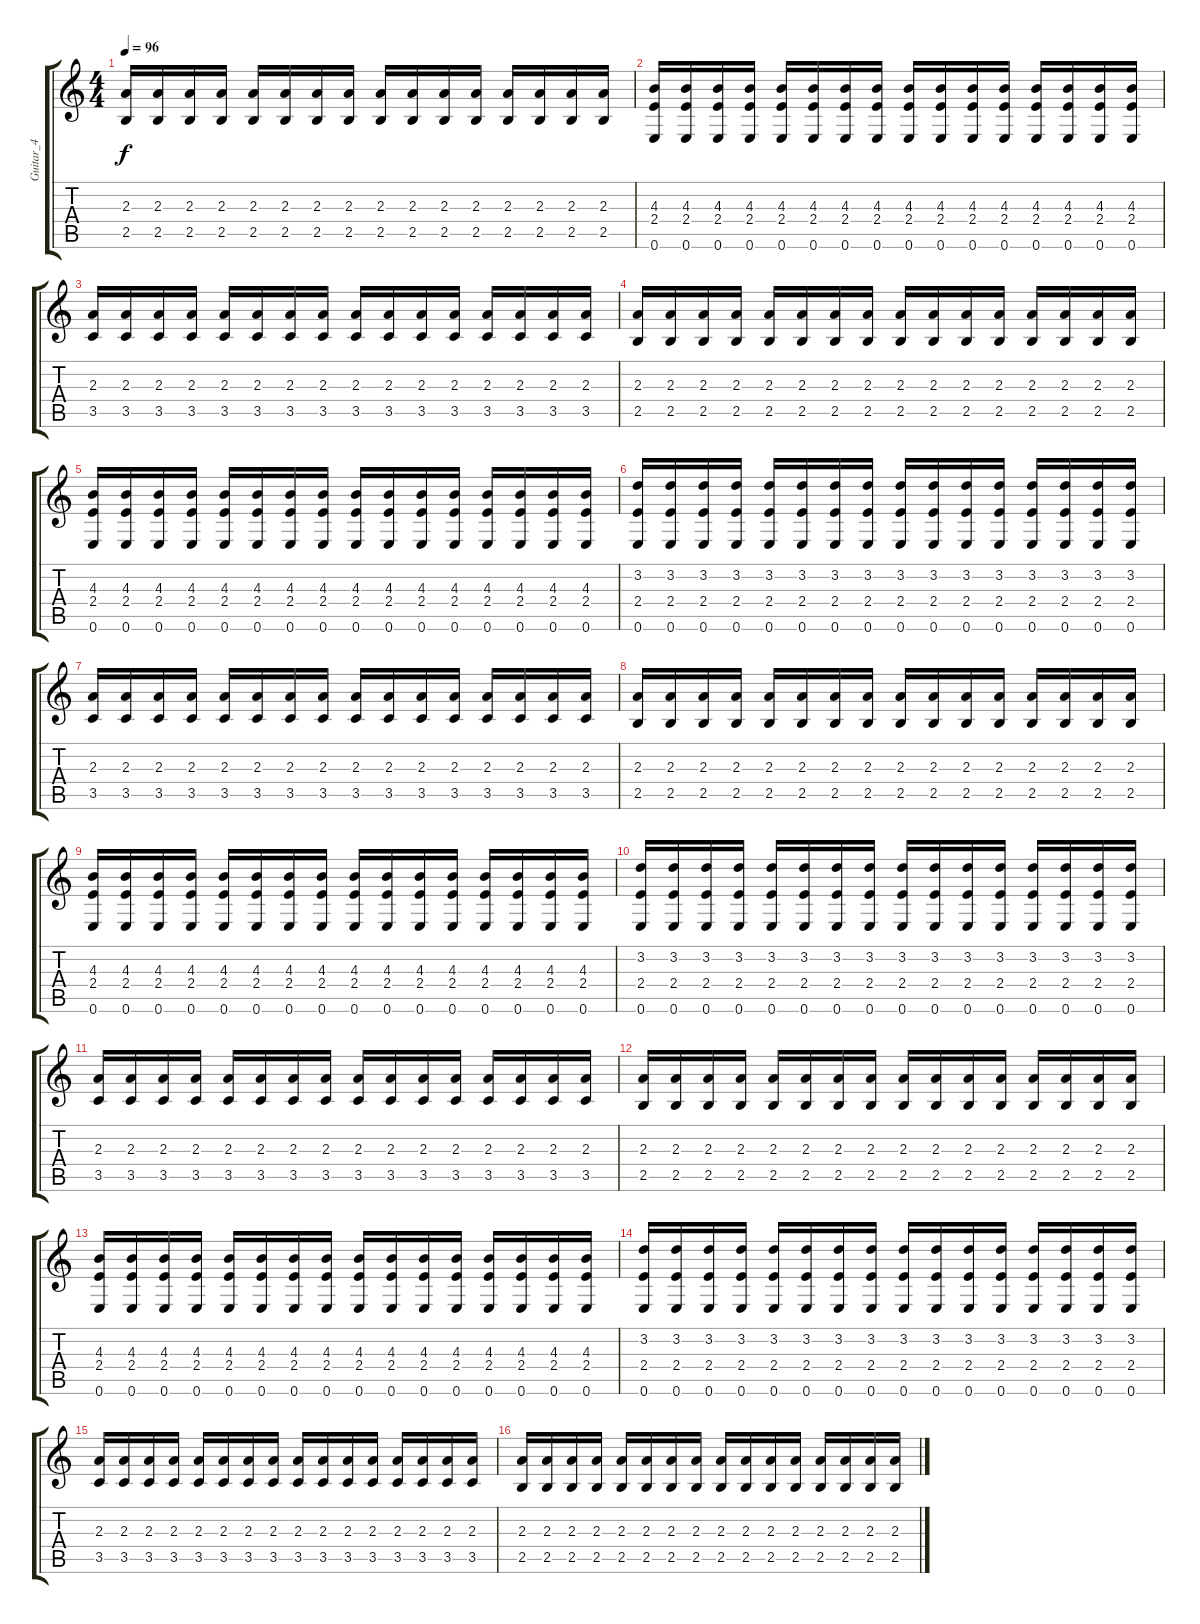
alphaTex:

\track ("Guitar_4" "Guitar_4") {instrument distortionguitar}
\staff {score tabs}
\tuning (E4 B3 G3 D3 A2 E2) {hide}
\ts (4 4)
\tempo 96
\clef g2
\ks c
(2.3 2.5).16{dy f} (2.3 2.5).16 (2.3 2.5).16 (2.3 2.5).16 (2.3 2.5).16 (2.3 2.5).16 (2.3 2.5).16 (2.3 2.5).16 (2.3 2.5).16 (2.3 2.5).16 (2.3 2.5).16 (2.3 2.5).16 (2.3 2.5).16 (2.3 2.5).16 (2.3 2.5).16 (2.3 2.5).16 |
(4.3 2.4 0.6).16 (4.3 2.4 0.6).16 (4.3 2.4 0.6).16 (4.3 2.4 0.6).16 (4.3 2.4 0.6).16 (4.3 2.4 0.6).16 (4.3 2.4 0.6).16 (4.3 2.4 0.6).16 (4.3 2.4 0.6).16 (4.3 2.4 0.6).16 (4.3 2.4 0.6).16 (4.3 2.4 0.6).16 (4.3 2.4 0.6).16 (4.3 2.4 0.6).16 (4.3 2.4 0.6).16 (4.3 2.4 0.6).16 |
(2.3 3.5).16 (2.3 3.5).16 (2.3 3.5).16 (2.3 3.5).16 (2.3 3.5).16 (2.3 3.5).16 (2.3 3.5).16 (2.3 3.5).16 (2.3 3.5).16 (2.3 3.5).16 (2.3 3.5).16 (2.3 3.5).16 (2.3 3.5).16 (2.3 3.5).16 (2.3 3.5).16 (2.3 3.5).16 |
(2.3 2.5).16 (2.3 2.5).16 (2.3 2.5).16 (2.3 2.5).16 (2.3 2.5).16 (2.3 2.5).16 (2.3 2.5).16 (2.3 2.5).16 (2.3 2.5).16 (2.3 2.5).16 (2.3 2.5).16 (2.3 2.5).16 (2.3 2.5).16 (2.3 2.5).16 (2.3 2.5).16 (2.3 2.5).16 |
(4.3 2.4 0.6).16 (4.3 2.4 0.6).16 (4.3 2.4 0.6).16 (4.3 2.4 0.6).16 (4.3 2.4 0.6).16 (4.3 2.4 0.6).16 (4.3 2.4 0.6).16 (4.3 2.4 0.6).16 (4.3 2.4 0.6).16 (4.3 2.4 0.6).16 (4.3 2.4 0.6).16 (4.3 2.4 0.6).16 (4.3 2.4 0.6).16 (4.3 2.4 0.6).16 (4.3 2.4 0.6).16 (4.3 2.4 0.6).16 |
(3.2 2.4 0.6).16 (3.2 2.4 0.6).16 (3.2 2.4 0.6).16 (3.2 2.4 0.6).16 (3.2 2.4 0.6).16 (3.2 2.4 0.6).16 (3.2 2.4 0.6).16 (3.2 2.4 0.6).16 (3.2 2.4 0.6).16 (3.2 2.4 0.6).16 (3.2 2.4 0.6).16 (3.2 2.4 0.6).16 (3.2 2.4 0.6).16 (3.2 2.4 0.6).16 (3.2 2.4 0.6).16 (3.2 2.4 0.6).16 |
(2.3 3.5).16 (2.3 3.5).16 (2.3 3.5).16 (2.3 3.5).16 (2.3 3.5).16 (2.3 3.5).16 (2.3 3.5).16 (2.3 3.5).16 (2.3 3.5).16 (2.3 3.5).16 (2.3 3.5).16 (2.3 3.5).16 (2.3 3.5).16 (2.3 3.5).16 (2.3 3.5).16 (2.3 3.5).16 |
(2.3 2.5).16 (2.3 2.5).16 (2.3 2.5).16 (2.3 2.5).16 (2.3 2.5).16 (2.3 2.5).16 (2.3 2.5).16 (2.3 2.5).16 (2.3 2.5).16 (2.3 2.5).16 (2.3 2.5).16 (2.3 2.5).16 (2.3 2.5).16 (2.3 2.5).16 (2.3 2.5).16 (2.3 2.5).16 |
(4.3 2.4 0.6).16 (4.3 2.4 0.6).16 (4.3 2.4 0.6).16 (4.3 2.4 0.6).16 (4.3 2.4 0.6).16 (4.3 2.4 0.6).16 (4.3 2.4 0.6).16 (4.3 2.4 0.6).16 (4.3 2.4 0.6).16 (4.3 2.4 0.6).16 (4.3 2.4 0.6).16 (4.3 2.4 0.6).16 (4.3 2.4 0.6).16 (4.3 2.4 0.6).16 (4.3 2.4 0.6).16 (4.3 2.4 0.6).16 |
(3.2 2.4 0.6).16 (3.2 2.4 0.6).16 (3.2 2.4 0.6).16 (3.2 2.4 0.6).16 (3.2 2.4 0.6).16 (3.2 2.4 0.6).16 (3.2 2.4 0.6).16 (3.2 2.4 0.6).16 (3.2 2.4 0.6).16 (3.2 2.4 0.6).16 (3.2 2.4 0.6).16 (3.2 2.4 0.6).16 (3.2 2.4 0.6).16 (3.2 2.4 0.6).16 (3.2 2.4 0.6).16 (3.2 2.4 0.6).16 |
(2.3 3.5).16 (2.3 3.5).16 (2.3 3.5).16 (2.3 3.5).16 (2.3 3.5).16 (2.3 3.5).16 (2.3 3.5).16 (2.3 3.5).16 (2.3 3.5).16 (2.3 3.5).16 (2.3 3.5).16 (2.3 3.5).16 (2.3 3.5).16 (2.3 3.5).16 (2.3 3.5).16 (2.3 3.5).16 |
(2.3 2.5).16 (2.3 2.5).16 (2.3 2.5).16 (2.3 2.5).16 (2.3 2.5).16 (2.3 2.5).16 (2.3 2.5).16 (2.3 2.5).16 (2.3 2.5).16 (2.3 2.5).16 (2.3 2.5).16 (2.3 2.5).16 (2.3 2.5).16 (2.3 2.5).16 (2.3 2.5).16 (2.3 2.5).16 |
(4.3 2.4 0.6).16 (4.3 2.4 0.6).16 (4.3 2.4 0.6).16 (4.3 2.4 0.6).16 (4.3 2.4 0.6).16 (4.3 2.4 0.6).16 (4.3 2.4 0.6).16 (4.3 2.4 0.6).16 (4.3 2.4 0.6).16 (4.3 2.4 0.6).16 (4.3 2.4 0.6).16 (4.3 2.4 0.6).16 (4.3 2.4 0.6).16 (4.3 2.4 0.6).16 (4.3 2.4 0.6).16 (4.3 2.4 0.6).16 |
(3.2 2.4 0.6).16 (3.2 2.4 0.6).16 (3.2 2.4 0.6).16 (3.2 2.4 0.6).16 (3.2 2.4 0.6).16 (3.2 2.4 0.6).16 (3.2 2.4 0.6).16 (3.2 2.4 0.6).16 (3.2 2.4 0.6).16 (3.2 2.4 0.6).16 (3.2 2.4 0.6).16 (3.2 2.4 0.6).16 (3.2 2.4 0.6).16 (3.2 2.4 0.6).16 (3.2 2.4 0.6).16 (3.2 2.4 0.6).16 |
(2.3 3.5).16 (2.3 3.5).16 (2.3 3.5).16 (2.3 3.5).16 (2.3 3.5).16 (2.3 3.5).16 (2.3 3.5).16 (2.3 3.5).16 (2.3 3.5).16 (2.3 3.5).16 (2.3 3.5).16 (2.3 3.5).16 (2.3 3.5).16 (2.3 3.5).16 (2.3 3.5).16 (2.3 3.5).16 |
(2.3 2.5).16 (2.3 2.5).16 (2.3 2.5).16 (2.3 2.5).16 (2.3 2.5).16 (2.3 2.5).16 (2.3 2.5).16 (2.3 2.5).16 (2.3 2.5).16 (2.3 2.5).16 (2.3 2.5).16 (2.3 2.5).16 (2.3 2.5).16 (2.3 2.5).16 (2.3 2.5).16 (2.3 2.5).16
